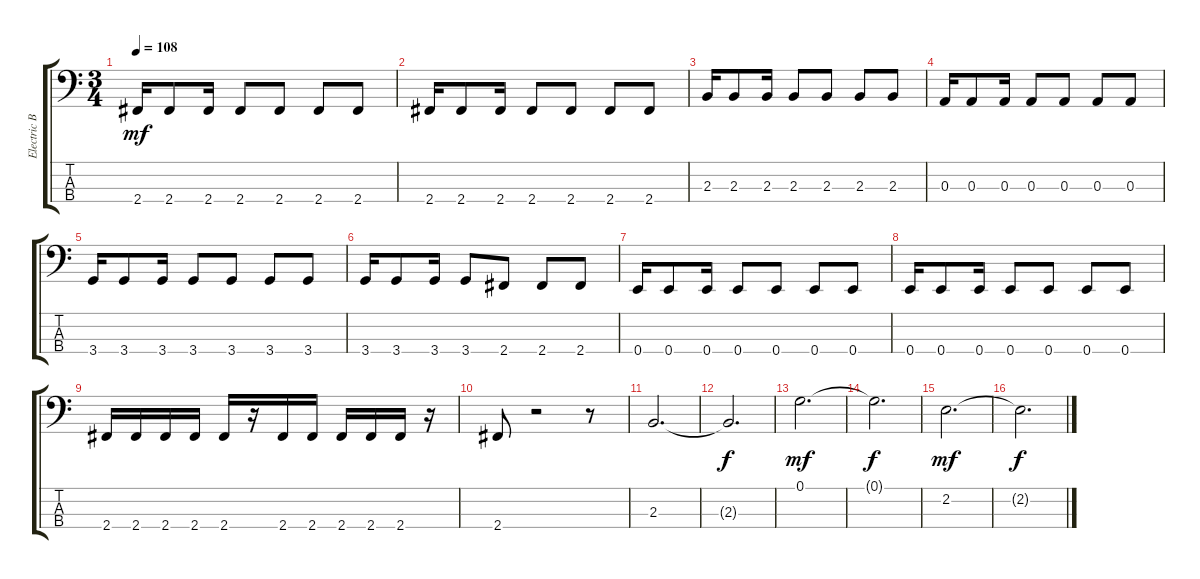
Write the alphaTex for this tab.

\track ("Electric Bass" "Electric B") {instrument electricbassfinger}
\staff {score tabs}
\tuning (G2 D2 A1 E1) {hide}
\ts (3 4)
\tempo 108
\clef f4
\ks c
2.4.16{dy mf} 2.4.8 2.4.16 2.4.8 2.4.8 2.4.8 2.4.8 |
2.4.16 2.4.8 2.4.16 2.4.8 2.4.8 2.4.8 2.4.8 |
2.3.16 2.3.8 2.3.16 2.3.8 2.3.8 2.3.8 2.3.8 |
0.3.16 0.3.8 0.3.16 0.3.8 0.3.8 0.3.8 0.3.8 |
3.4.16 3.4.8 3.4.16 3.4.8 3.4.8 3.4.8 3.4.8 |
3.4.16 3.4.8 3.4.16 3.4.8 2.4.8 2.4.8 2.4.8 |
0.4.16 0.4.8 0.4.16 0.4.8 0.4.8 0.4.8 0.4.8 |
0.4.16 0.4.8 0.4.16 0.4.8 0.4.8 0.4.8 0.4.8 |
2.4.16 2.4.16 2.4.16 2.4.16 2.4.16 r.16 2.4.16 2.4.16 2.4.16 2.4.16 2.4.16 r.16 |
2.4.8 r.2 r.8 |
2.3.2{d} |
2.3{t}.2{d dy f} |
0.1.2{d dy mf} |
0.1{t}.2{d dy f} |
2.2.2{d dy mf} |
2.2{t}.2{d dy f}
